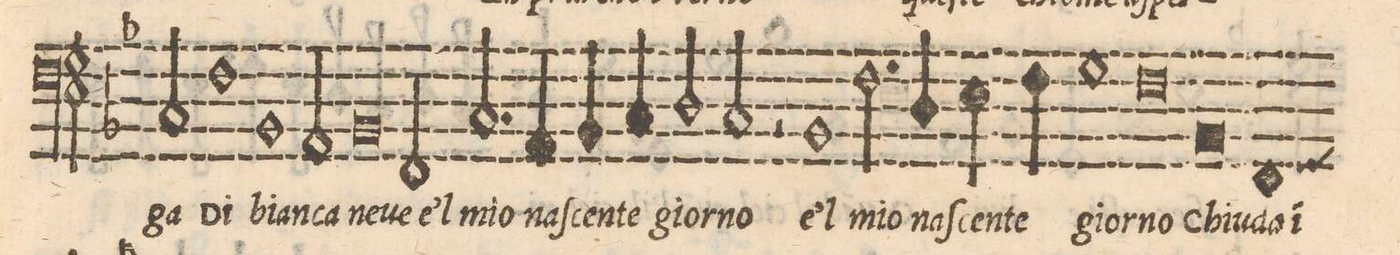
**kern	**text
*I"BASS	*
*clefF4	*
*k[b-]	*
*met(C|)	*
*M2/1	*
2C/	-ga
1F	Di
1BB-/	bian-
=10-	=10-
2AA/	-ca
0BB-	ne-
=11-	=11-
2FF/	ue e'l
2.C/	mio
=12-	=12-
4AA/	naſ-
4BB-/	-cen-
4C/	-te
2D/	gior-
2C/	-no
=13-	=13-
2r	.
1BB-	e'l
2.F\	mio
=14-	=14-
4D/	naſ-
4E\	-cen-
4F\	-te
1G	gior-
=15-	=15-
0F	-no
=16-	=16-
*M3/1	*
*col	*
0BB-	chiu-
1FF	da i
=17-	=17-
*-	*-
